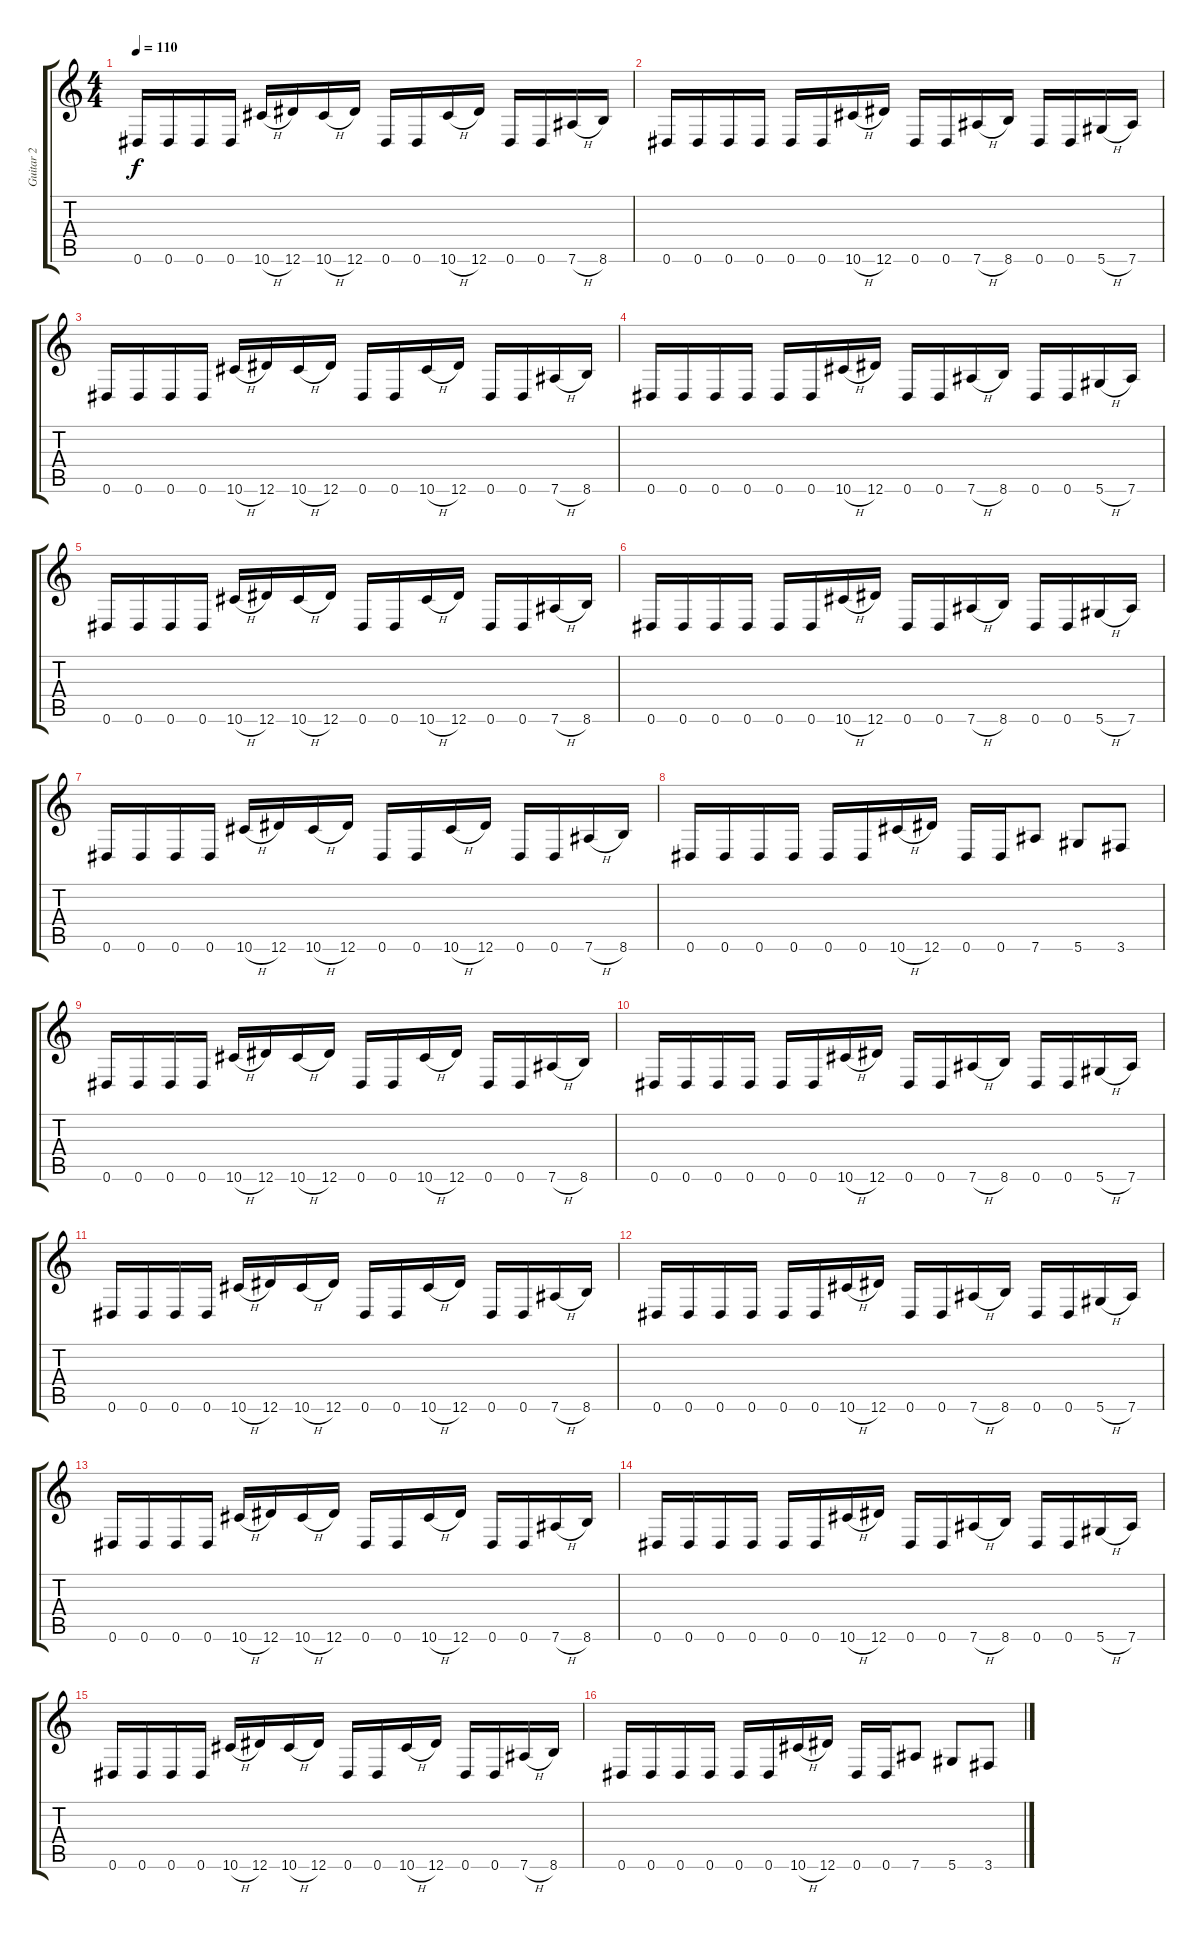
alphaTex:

\track ("Guitar 2" "Guitar 2") {instrument distortionguitar}
\staff {score tabs}
\tuning (Eb4 Bb3 Gb3 Db3 Ab2 Eb2) {hide}
\ts (4 4)
\tempo 110
\clef g2
\ks c
0.6.16{dy f} 0.6.16 0.6.16 0.6.16 10.6{h}.16 12.6.16 10.6{h}.16 12.6.16 0.6.16 0.6.16 10.6{h}.16 12.6.16 0.6.16 0.6.16 7.6{h}.16 8.6.16 |
0.6.16 0.6.16 0.6.16 0.6.16 0.6.16 0.6.16 10.6{h}.16 12.6.16 0.6.16 0.6.16 7.6{h}.16 8.6.16 0.6.16 0.6.16 5.6{h}.16 7.6.16 |
0.6.16 0.6.16 0.6.16 0.6.16 10.6{h}.16 12.6.16 10.6{h}.16 12.6.16 0.6.16 0.6.16 10.6{h}.16 12.6.16 0.6.16 0.6.16 7.6{h}.16 8.6.16 |
0.6.16 0.6.16 0.6.16 0.6.16 0.6.16 0.6.16 10.6{h}.16 12.6.16 0.6.16 0.6.16 7.6{h}.16 8.6.16 0.6.16 0.6.16 5.6{h}.16 7.6.16 |
0.6.16 0.6.16 0.6.16 0.6.16 10.6{h}.16 12.6.16 10.6{h}.16 12.6.16 0.6.16 0.6.16 10.6{h}.16 12.6.16 0.6.16 0.6.16 7.6{h}.16 8.6.16 |
0.6.16 0.6.16 0.6.16 0.6.16 0.6.16 0.6.16 10.6{h}.16 12.6.16 0.6.16 0.6.16 7.6{h}.16 8.6.16 0.6.16 0.6.16 5.6{h}.16 7.6.16 |
0.6.16 0.6.16 0.6.16 0.6.16 10.6{h}.16 12.6.16 10.6{h}.16 12.6.16 0.6.16 0.6.16 10.6{h}.16 12.6.16 0.6.16 0.6.16 7.6{h}.16 8.6.16 |
0.6.16 0.6.16 0.6.16 0.6.16 0.6.16 0.6.16 10.6{h}.16 12.6.16 0.6.16 0.6.16 7.6.8 5.6.8 3.6.8 |
0.6.16 0.6.16 0.6.16 0.6.16 10.6{h}.16 12.6.16 10.6{h}.16 12.6.16 0.6.16 0.6.16 10.6{h}.16 12.6.16 0.6.16 0.6.16 7.6{h}.16 8.6.16 |
0.6.16 0.6.16 0.6.16 0.6.16 0.6.16 0.6.16 10.6{h}.16 12.6.16 0.6.16 0.6.16 7.6{h}.16 8.6.16 0.6.16 0.6.16 5.6{h}.16 7.6.16 |
0.6.16 0.6.16 0.6.16 0.6.16 10.6{h}.16 12.6.16 10.6{h}.16 12.6.16 0.6.16 0.6.16 10.6{h}.16 12.6.16 0.6.16 0.6.16 7.6{h}.16 8.6.16 |
0.6.16 0.6.16 0.6.16 0.6.16 0.6.16 0.6.16 10.6{h}.16 12.6.16 0.6.16 0.6.16 7.6{h}.16 8.6.16 0.6.16 0.6.16 5.6{h}.16 7.6.16 |
0.6.16 0.6.16 0.6.16 0.6.16 10.6{h}.16 12.6.16 10.6{h}.16 12.6.16 0.6.16 0.6.16 10.6{h}.16 12.6.16 0.6.16 0.6.16 7.6{h}.16 8.6.16 |
0.6.16 0.6.16 0.6.16 0.6.16 0.6.16 0.6.16 10.6{h}.16 12.6.16 0.6.16 0.6.16 7.6{h}.16 8.6.16 0.6.16 0.6.16 5.6{h}.16 7.6.16 |
0.6.16 0.6.16 0.6.16 0.6.16 10.6{h}.16 12.6.16 10.6{h}.16 12.6.16 0.6.16 0.6.16 10.6{h}.16 12.6.16 0.6.16 0.6.16 7.6{h}.16 8.6.16 |
0.6.16 0.6.16 0.6.16 0.6.16 0.6.16 0.6.16 10.6{h}.16 12.6.16 0.6.16 0.6.16 7.6.8 5.6.8 3.6.8
